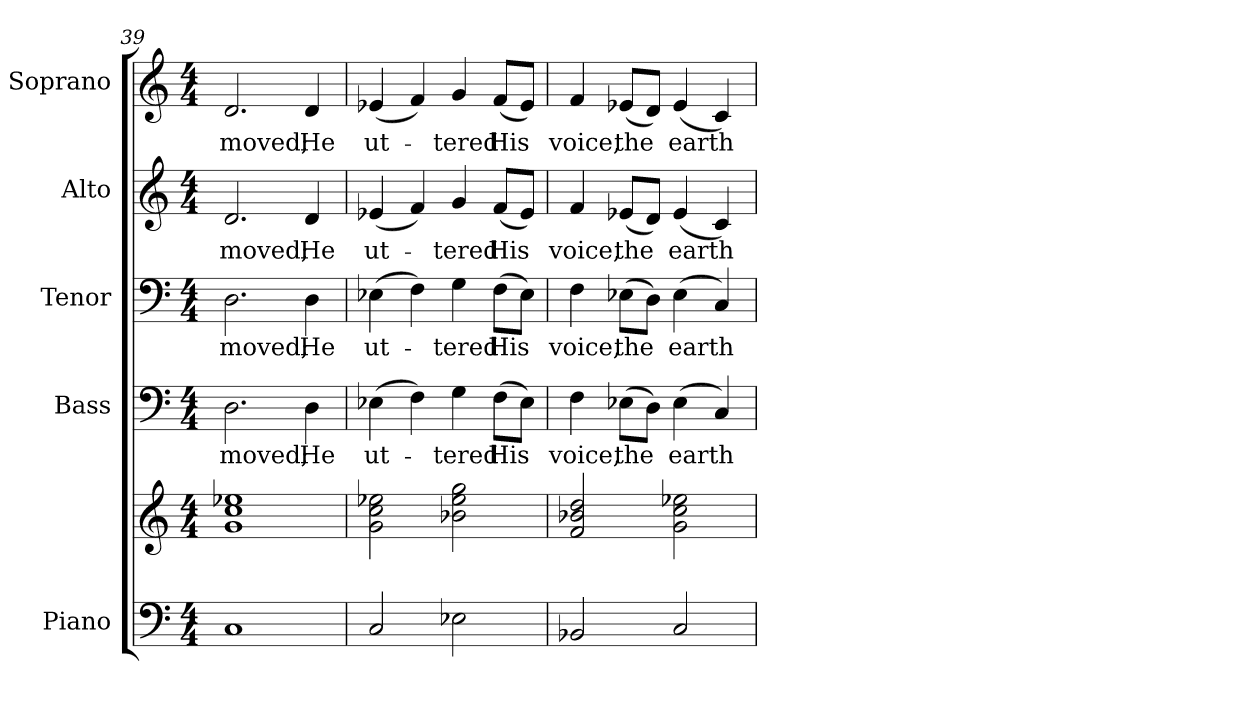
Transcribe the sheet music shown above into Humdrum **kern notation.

**kern	**kern	**kern	**text	**kern	**text	**kern	**text	**kern	**text
*part5	*part5	*part4	*part4	*part3	*part3	*part2	*part2	*part1	*part1
*staff6	*staff5	*staff4	*staff4	*staff3	*staff3	*staff2	*staff2	*staff1	*staff1
*I"Piano	*	*I"Bass	*	*I"Tenor	*	*I"Alto	*	*I"Soprano	*
*I'Pno.	*	*I'B.	*	*I'T.	*	*I'A.	*	*I'S.	*
*clefF4	*clefG2	*clefF4	*	*clefF4	*	*clefG2	*	*clefG2	*
*k[]	*k[]	*k[]	*	*k[]	*	*k[]	*	*k[]	*
*C:	*C:	*C:	*	*C:	*	*C:	*	*C:	*
*M4/4	*M4/4	*M4/4	*	*M4/4	*	*M4/4	*	*M4/4	*
=39	=39	=39	=39	=39	=39	=39	=39	=39	=39
!	!	!	!LO:LY:b:color=#000000	!	!	!	!	!	!
!	!	!	!	!	!LO:LY:b:color=#000000	!	!	!	!
!	!	!	!	!	!	!	!LO:LY:b:color=#000000	!	!
!	!	!	!	!	!	!	!	!	!LO:LY:b:color=#000000
1Ci	1gi 1cci 1ee-Xi	2.Di\	moved;	2.Di\	moved;	2.di/	moved;	2.di/	moved;
!	!	!	!LO:LY:b:color=#000000	!	!	!	!	!	!
!	!	!	!	!	!LO:LY:b:color=#000000	!	!	!	!
!	!	!	!	!	!	!	!LO:LY:b:color=#000000	!	!
!	!	!	!	!	!	!	!	!	!LO:LY:b:color=#000000
.	.	4Di\	He	4Di\	He	4di/	He	4di/	He
!!LO:PB:g=z
=40	=40	=40	=40	=40	=40	=40	=40	=40	=40
!	!	!	!LO:LY:b:color=#000000	!	!	!	!	!	!
!	!	!	!	!	!LO:LY:b:color=#000000	!	!	!	!
!	!	!	!	!	!	!	!LO:LY:b:color=#000000	!	!
!	!	!	!	!	!	!	!	!	!LO:LY:b:color=#000000
2Ci/	2gi\ 2cci 2ee-Xi	(4E-Xi\	ut-	(4E-Xi\	ut-	(4e-Xi/	ut-	(4e-Xi/	ut-
.	.	4Fi\)	.	4Fi\)	.	4fi/)	.	4fi/)	.
!	!	!	!LO:LY:b:color=#000000	!	!	!	!	!	!
!	!	!	!	!	!LO:LY:b:color=#000000	!	!	!	!
!	!	!	!	!	!	!	!LO:LY:b:color=#000000	!	!
!	!	!	!	!	!	!	!	!	!LO:LY:b:color=#000000
2E-Xi\	2b-Xi\ 2ee-i 2ggi	4Gi\	-tered	4Gi\	-tered	4gi/	-tered	4gi/	-tered
!	!	!	!LO:LY:b:color=#000000	!	!	!	!	!	!
!	!	!	!	!	!LO:LY:b:color=#000000	!	!	!	!
!	!	!	!	!	!	!	!LO:LY:b:color=#000000	!	!
!	!	!	!	!	!	!	!	!	!LO:LY:b:color=#000000
.	.	(8Fi\L	His	(8Fi\L	His	(8fi/L	His	(8fi/L	His
.	.	8E-i\J)	.	8E-i\J)	.	8e-i/J)	.	8e-i/J)	.
=41	=41	=41	=41	=41	=41	=41	=41	=41	=41
!	!	!	!LO:LY:b:color=#000000	!	!	!	!	!	!
!	!	!	!	!	!LO:LY:b:color=#000000	!	!	!	!
!	!	!	!	!	!	!	!LO:LY:b:color=#000000	!	!
!	!	!	!	!	!	!	!	!	!LO:LY:b:color=#000000
2BB-Xi/	2fi/ 2b-Xi 2ddi	4Fi\	voice,	4Fi\	voice,	4fi/	voice,	4fi/	voice,
!	!	!	!LO:LY:b:color=#000000	!	!	!	!	!	!
!	!	!	!	!	!LO:LY:b:color=#000000	!	!	!	!
!	!	!	!	!	!	!	!LO:LY:b:color=#000000	!	!
!	!	!	!	!	!	!	!	!	!LO:LY:b:color=#000000
.	.	(8E-Xi\L	the	(8E-Xi\L	the	(8e-Xi/L	the	(8e-Xi/L	the
.	.	8Di\J)	.	8Di\J)	.	8di/J)	.	8di/J)	.
!	!	!	!LO:LY:b:color=#000000	!	!	!	!	!	!
!	!	!	!	!	!LO:LY:b:color=#000000	!	!	!	!
!	!	!	!	!	!	!	!LO:LY:b:color=#000000	!	!
!	!	!	!	!	!	!	!	!	!LO:LY:b:color=#000000
2Ci/	2gi\ 2cci 2ee-Xi	(4E-i\	earth	(4E-i\	earth	(4e-i/	earth	(4e-i/	earth
.	.	4Ci/)	.	4Ci/)	.	4ci/)	.	4ci/)	.
=	=	=	=	=	=	=	=	=	=
*-	*-	*-	*-	*-	*-	*-	*-	*-	*-
